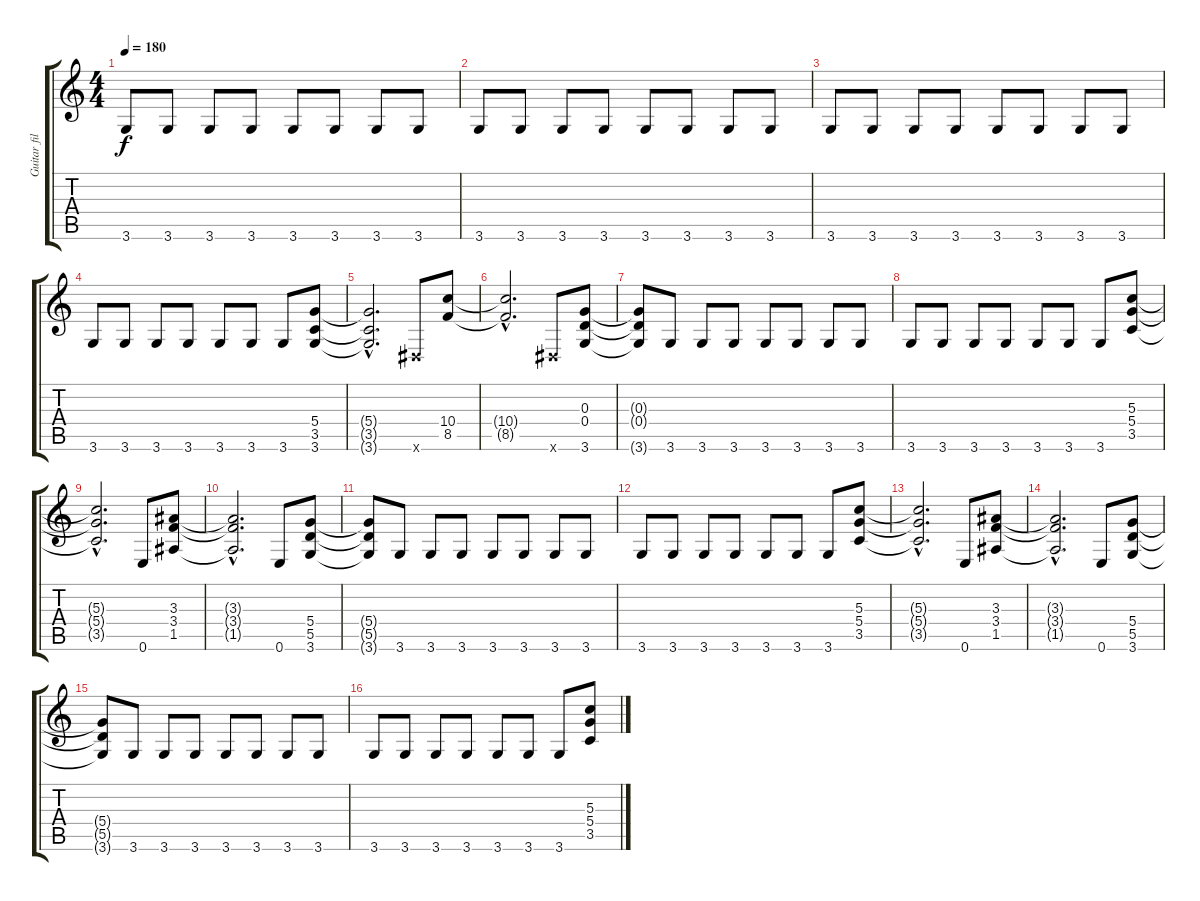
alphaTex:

\track ("Guitar fills" "Guitar fil") {instrument distortionguitar}
\staff {score tabs}
\tuning (E4 B3 G3 D3 A2 E2) {hide}
\ts (4 4)
\tempo 180
\clef g2
\ks c
3.6.8{dy f} 3.6.8 3.6.8 3.6.8 3.6.8 3.6.8 3.6.8 3.6.8 |
3.6.8 3.6.8 3.6.8 3.6.8 3.6.8 3.6.8 3.6.8 3.6.8 |
3.6.8 3.6.8 3.6.8 3.6.8 3.6.8 3.6.8 3.6.8 3.6.8 |
3.6.8 3.6.8 3.6.8 3.6.8 3.6.8 3.6.8 3.6.8 (5.4 3.5 3.6).8 |
(5.4{hac t} 3.5{hac t} 3.6{hac t}).2{d} -1.6{x}.8 (10.4 8.5).8 |
(10.4{hac t} 8.5{hac t}).2{d} -1.6{x}.8 (0.3 0.4 3.6).8 |
(0.3{t} 0.4{t} 3.6{t}).8 3.6.8 3.6.8 3.6.8 3.6.8 3.6.8 3.6.8 3.6.8 |
3.6.8 3.6.8 3.6.8 3.6.8 3.6.8 3.6.8 3.6.8 (5.3 5.4 3.5).8 |
(5.3{hac t} 5.4{hac t} 3.5{hac t}).2{d} 0.6.8 (3.3 3.4 1.5).8 |
(3.3{hac t} 3.4{hac t} 1.5{hac t}).2{d} 0.6.8 (5.4 5.5 3.6).8 |
(5.4{t} 5.5{t} 3.6{t}).8 3.6.8 3.6.8 3.6.8 3.6.8 3.6.8 3.6.8 3.6.8 |
3.6.8 3.6.8 3.6.8 3.6.8 3.6.8 3.6.8 3.6.8 (5.3 5.4 3.5).8 |
(5.3{hac t} 5.4{hac t} 3.5{hac t}).2{d} 0.6.8 (3.3 3.4 1.5).8 |
(3.3{hac t} 3.4{hac t} 1.5{hac t}).2{d} 0.6.8 (5.4 5.5 3.6).8 |
(5.4{t} 5.5{t} 3.6{t}).8 3.6.8 3.6.8 3.6.8 3.6.8 3.6.8 3.6.8 3.6.8 |
3.6.8 3.6.8 3.6.8 3.6.8 3.6.8 3.6.8 3.6.8 (5.3 5.4 3.5).8
